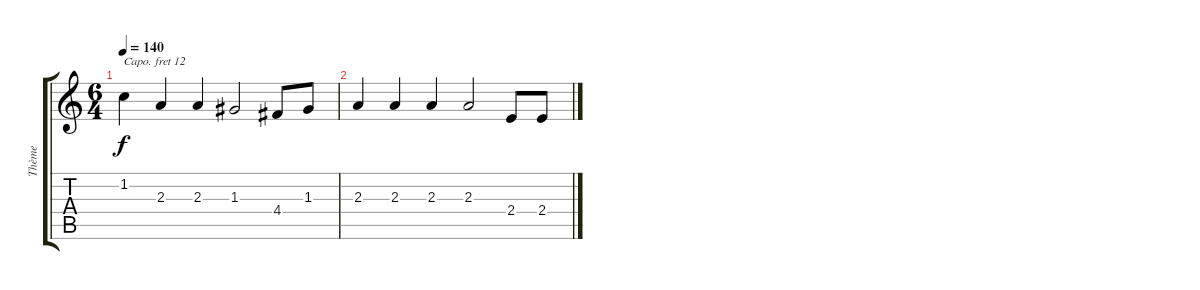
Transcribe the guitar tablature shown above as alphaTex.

\track ("Thème" "Thème") {instrument trumpet}
\staff {score tabs}
\capo 12
\tuning (E4 B3 G3 D3 A2 E2) {hide}
\ts (6 4)
\tempo 140
\clef g2
\ks c
1.2.4{dy f} 2.3.4 2.3.4 1.3.2 4.4.8 1.3.8 |
2.3.4 2.3.4 2.3.4 2.3.2 2.4.8 2.4.8
